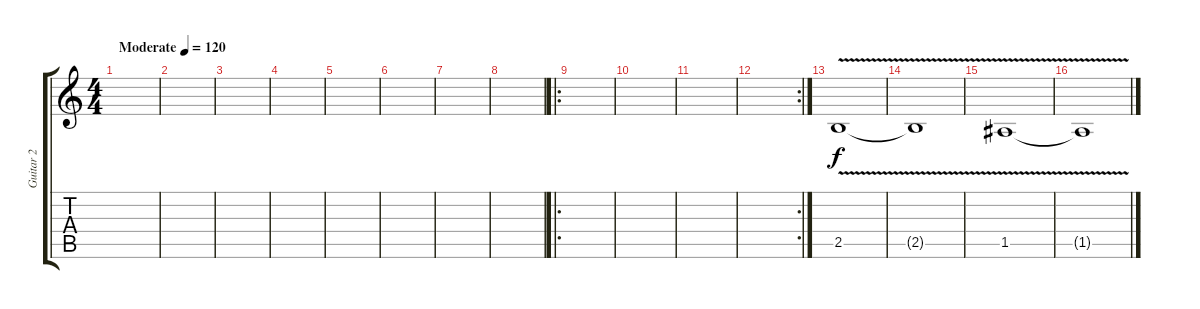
\track ("Guitar 2" "Guitar 2") {instrument distortionguitar}
\staff {score tabs}
\tuning (E4 B3 G3 D3 A2 E2) {hide}
\ts (4 4)
\tempo (120 "Moderate")
\clef g2
\ks c
|
|
|
|
|
|
|
|
\ro
|
|
|
\rc 2
|
2.5{v}.1 |
2.5{t}.1 |
1.5{v}.1 |
1.5{t}.1
